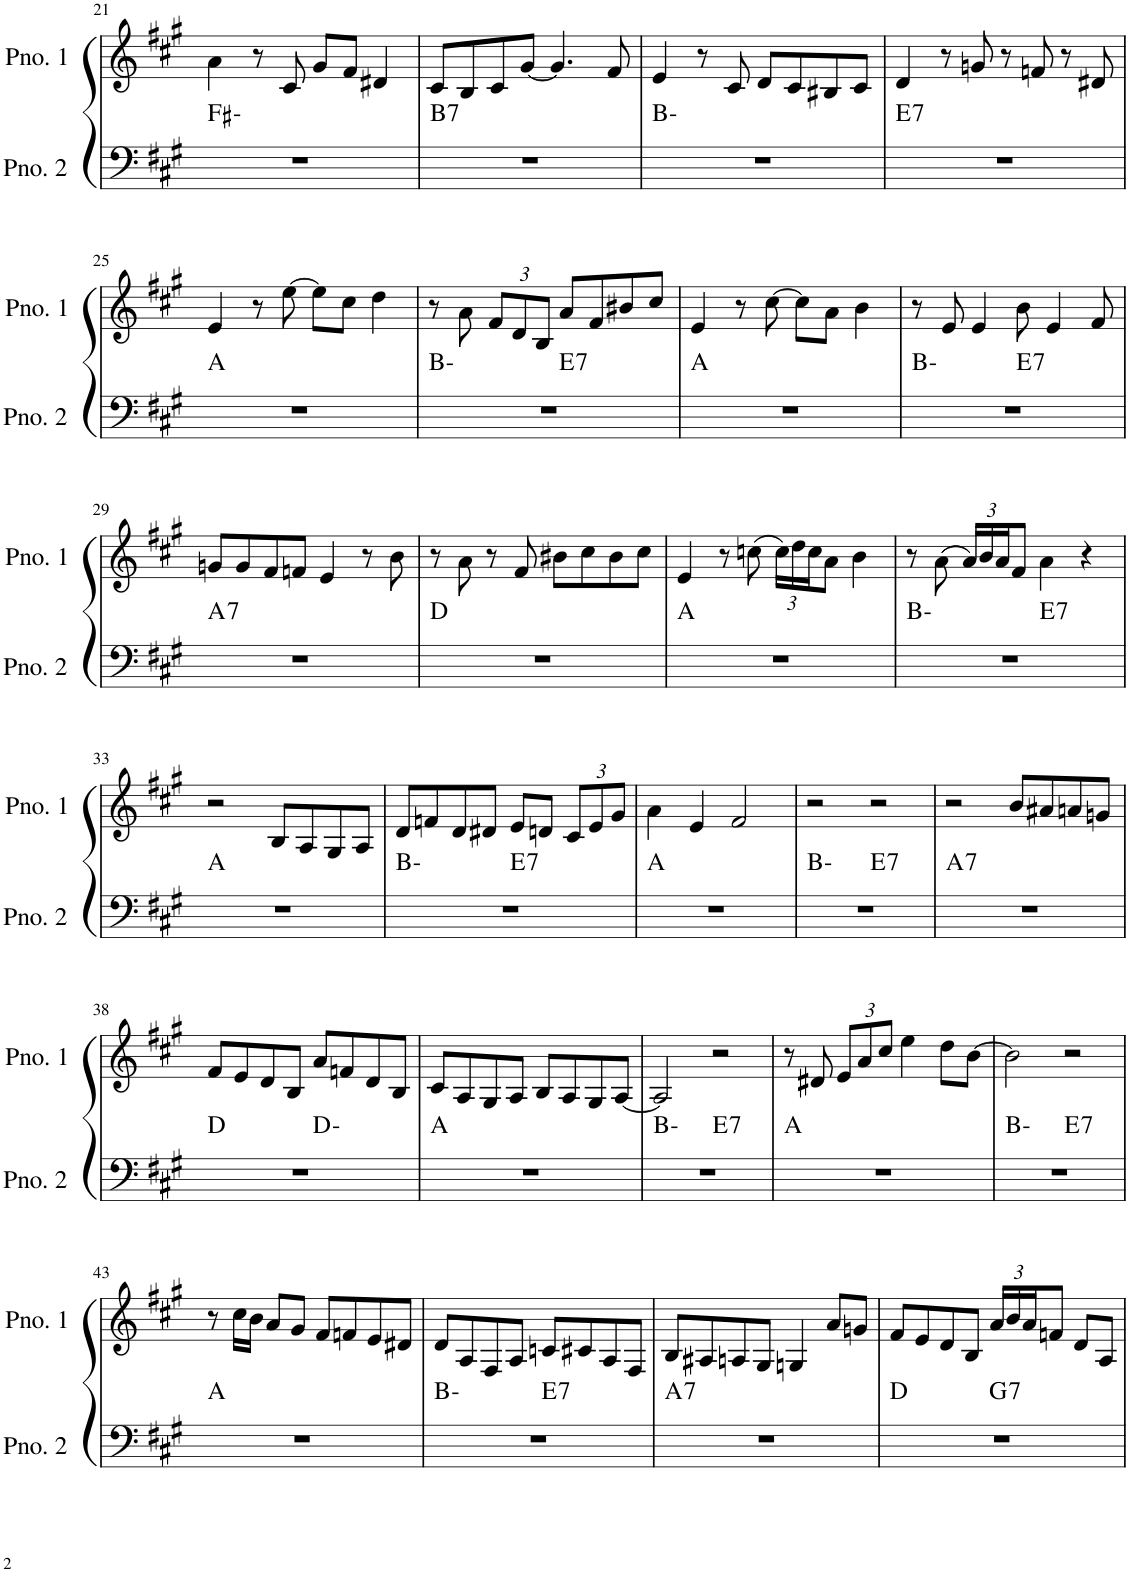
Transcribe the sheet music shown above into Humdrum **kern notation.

**kern	**harte	**kern
*part2	*part2	*part1
*staff2	*	*staff1
*I"ピアノ 2	*	*I"ピアノ 1
!!LO:PB:g=z
*clefF4	*	*clefG2
*k[f#c#g#]	*	*k[f#c#g#]
*M4/4	*	*M4/4
=21	=21	=21
1r	F#:min	4a\
.	.	8r
.	.	8c#/
.	.	8g#/L
.	.	8f#/J
.	.	4d#X/
=22	=22	=22
!	!LO:H:kt=7	!
1r	B:7	8c#/L
.	.	8B/
.	.	8c#/
.	.	[8g#/J
.	.	4.g#/]
.	.	8f#/
=23	=23	=23
1r	B:min	4e/
.	.	8r
.	.	8c#/
.	.	8d/L
.	.	8c#/
.	.	8B#X/
.	.	8c#/J
=24	=24	=24
!	!LO:H:kt=7	!
1r	E:7	4d/
.	.	8r
.	.	8gn/
.	.	8r
.	.	8fn/
.	.	8r
.	.	8d#X/
!!LO:LB:g=z
=25	=25	=25
1r	A:maj	4e/
.	.	8r
.	.	[8ee\
.	.	8ee\L]
.	.	8cc#\J
.	.	4dd\
=26	=26	=26
*^	*	*
1r	2ryy	B:min	8r
.	.	.	8a\
*	*	*	*Xbrackettup
.	.	.	12f#/L
.	.	.	12d/
.	.	.	12B/J
!	!	!LO:H:kt=7	!
.	2ryy	E:7	8a/L
.	.	.	8f#/
.	.	.	8b#X/
.	.	.	8cc#/J
*v	*v	*	*
=27	=27	=27
1r	A:maj	4e/
.	.	8r
.	.	[8cc#\
.	.	8cc#\L]
.	.	8a\J
.	.	4b\
=28	=28	=28
*^	*	*
1r	2ryy	B:min	8r
.	.	.	8e/
.	.	.	4e/
!	!	!LO:H:kt=7	!
.	2ryy	E:7	8b\
.	.	.	4e/
.	.	.	8f#/
!!LO:LB:g=z
=29	=29	=29	=29
!	!	!LO:H:kt=7	!
*v	*v	*	*
1r	A:7	8gn/L
.	.	8g/
.	.	8f#/
.	.	8fn/J
.	.	4e/
.	.	8r
.	.	8b\
=30	=30	=30
1r	D:maj	8r
.	.	8a\
.	.	8r
.	.	8f#/
.	.	8b#X\L
.	.	8cc#\
.	.	8b#\
.	.	8cc#\J
=31	=31	=31
1r	A:maj	4e/
.	.	8r
.	.	(8ccn\
.	.	24cc\LL)
.	.	24dd\
.	.	24cc\J
.	.	8a\J
.	.	4b\
=32	=32	=32
*^	*	*
1r	2ryy	B:min	8r
.	.	.	(8a\
.	.	.	24a/LL)
.	.	.	24b/
.	.	.	24a/J
.	.	.	8f#/J
!	!	!LO:H:kt=7	!
.	2ryy	E:7	4a\
.	.	.	4r
*v	*v	*	*
!!LO:LB:g=z
=33	=33	=33
1r	A:maj	2r
.	.	8B/L
.	.	8A/
.	.	8G#/
.	.	8A/J
=34	=34	=34
*^	*	*
1r	2ryy	B:min	8d/L
.	.	.	8fn/
.	.	.	8d/
.	.	.	8d#X/J
!	!	!LO:H:kt=7	!
.	2ryy	E:7	8e/L
.	.	.	8dn/J
.	.	.	12c#/L
.	.	.	12e/
.	.	.	12g#/J
*v	*v	*	*
=35	=35	=35
1r	A:maj	4a\
.	.	4e/
.	.	2f#/
=36	=36	=36
*^	*	*
1r	2ryy	B:min	2r
!	!	!LO:H:kt=7	!
.	2ryy	E:7	2r
=37	=37	=37	=37
!	!	!LO:H:kt=7	!
*v	*v	*	*
1r	A:7	2r
.	.	8b/L
.	.	8a#X/
.	.	8an/
.	.	8gn/J
!!LO:LB:g=z
=38	=38	=38
*^	*	*
1r	2ryy	D:maj	8f#/L
.	.	.	8e/
.	.	.	8d/
.	.	.	8B/J
.	2ryy	D:min	8a/L
.	.	.	8fn/
.	.	.	8d/
.	.	.	8B/J
*v	*v	*	*
=39	=39	=39
1r	A:maj	8c#/L
.	.	8A/
.	.	8G#/
.	.	8A/J
.	.	8B/L
.	.	8A/
.	.	8G#/
.	.	[8A/J
=40	=40	=40
*^	*	*
1r	2ryy	B:min	2A/]
!	!	!LO:H:kt=7	!
.	2ryy	E:7	2r
*v	*v	*	*
=41	=41	=41
1r	A:maj	8r
.	.	8d#X/
.	.	12e/L
.	.	12a/
.	.	12cc#/J
.	.	4ee\
.	.	8dd\L
.	.	[8b\J
=42	=42	=42
*^	*	*
1r	2ryy	B:min	2b\]
!	!	!LO:H:kt=7	!
.	2ryy	E:7	2r
*v	*v	*	*
!!LO:LB:g=z
=43	=43	=43
1r	A:maj	8r
.	.	16cc#\LL
.	.	16b\JJ
.	.	8a/L
.	.	8g#/J
.	.	8f#/L
.	.	8fn/
.	.	8e/
.	.	8d#X/J
=44	=44	=44
*^	*	*
1r	2ryy	B:min	8d/L
.	.	.	8A/
.	.	.	8F#/
.	.	.	8A/J
!	!	!LO:H:kt=7	!
.	2ryy	E:7	8cn/L
.	.	.	8c#X/
.	.	.	8A/
.	.	.	8F#/J
=45	=45	=45	=45
!	!	!LO:H:kt=7	!
*v	*v	*	*
1r	A:7	8B/L
.	.	8A#X/
.	.	8An/
.	.	8G#/J
.	.	4Gn/
.	.	8a/L
.	.	8gn/J
=46	=46	=46
*^	*	*
1r	2ryy	D:maj	8f#/L
.	.	.	8e/
.	.	.	8d/
.	.	.	8B/J
!	!	!LO:H:kt=7	!
.	2ryy	G:7	24a/LL
.	.	.	24b/
.	.	.	24a/J
.	.	.	8fn/J
.	.	.	8d/L
.	.	.	8A/J
*v	*v	*	*
=	=	=
*-	*-	*-
